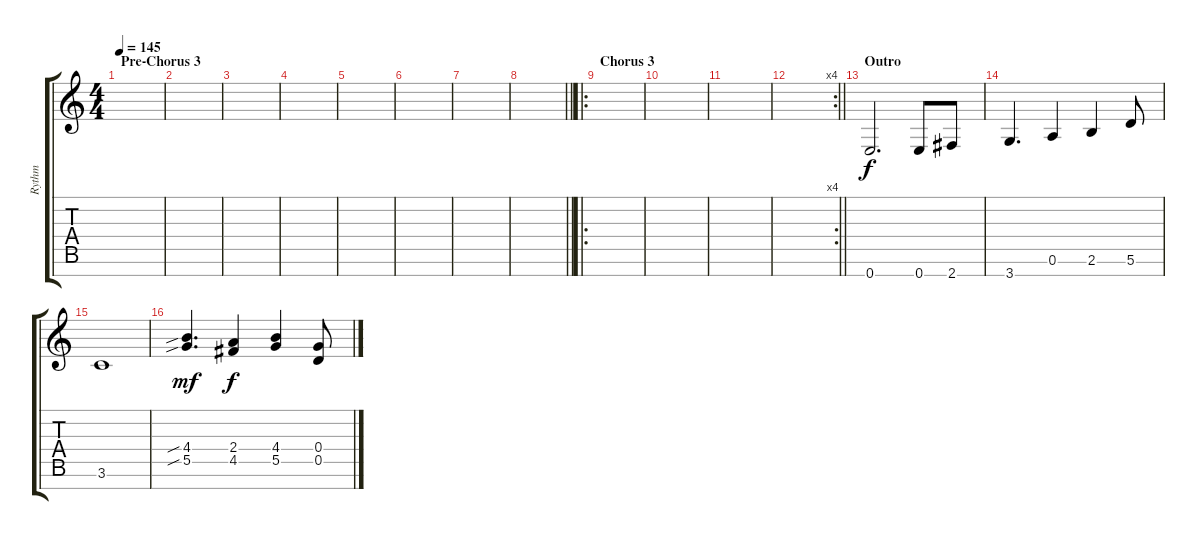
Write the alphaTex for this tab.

\track ("Rythm" "Rythm") {instrument distortionguitar}
\staff {score tabs}
\tuning (A4 E4 C4 G3 D3 A2 E2) {hide}
\ts (4 4)
\section ("" "Pre-Chorus 3")
\tempo 145
\clef g2
\ks c
|
|
|
|
|
|
|
\barLineRight lightlight
|
\ro
\section ("" "Chorus 3")
|
|
|
\rc 4
\barLineRight lightlight
|
\section ("" "Outro")
0.7.2{d} 0.7.8 2.7.8 |
3.7.4{d} 0.6.4 2.6.4 5.6.8 |
3.6.1 |
(4.4{sib} 5.5{sib}).4{d dy mf} (2.4 4.5).4{dy f} (4.4 5.5).4 (0.4 0.5).8
